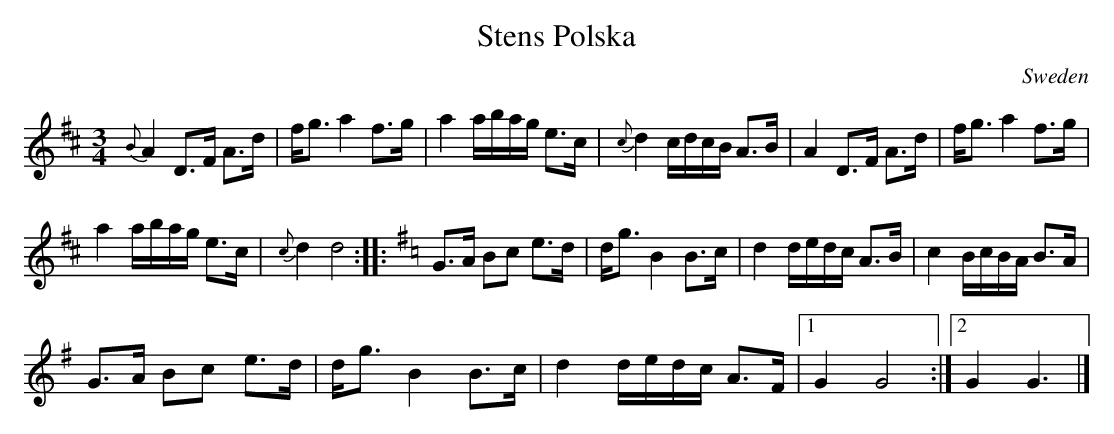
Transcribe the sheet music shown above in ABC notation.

X:1
T:Stens Polska
O:Sweden
M:3/4
K:D
{B}A2 D>F A>d| f<g a2 f>g| \
a2 a/b/a/g/ e>c| {c}d2 c/d/c/B/ A>B|\
A2 D>F A>d| f<g a2 f>g|
a2a/b/a/g/ e>c | {c}d2 d4 :||: \
K:G
G>A Bc e>d| d<g B2 B>c| \
d2 d/e/d/c/ A>B| c2 B/c/B/A/ B>A|
G>A Bc e>d| d<g B2 B>c| \
d2 d/e/d/c/ A>F |1 G2 G4 :|2 G2 G3|]
